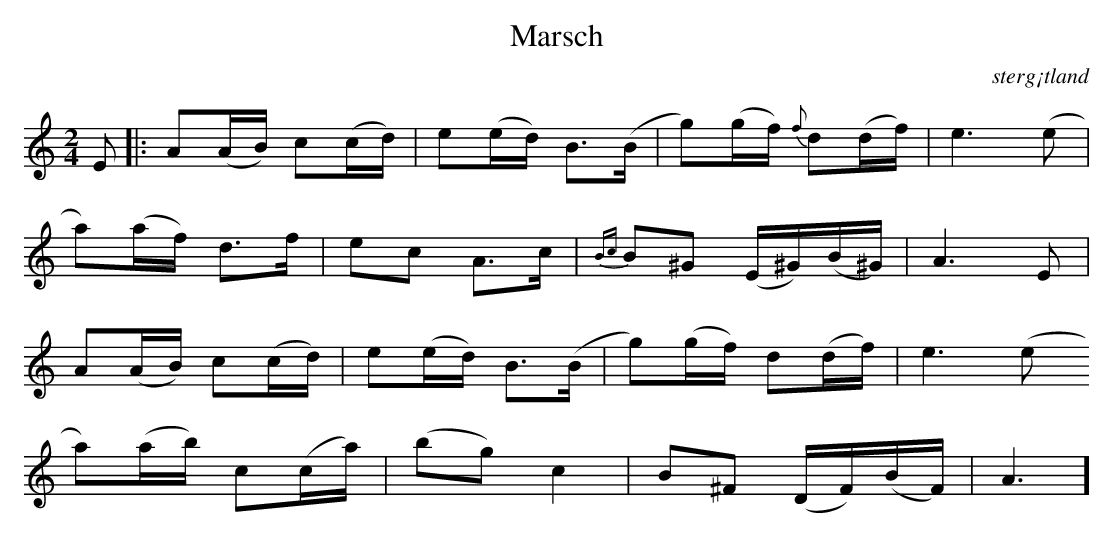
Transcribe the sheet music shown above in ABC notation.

X:1
T:Marsch
O: sterg¡tland
M: 2/4
L: 1/16
K: Am
E2 |: A2(AB) c2(cd) | e2(ed) B3(B | g2)(gf){f} d2(df) | e6 (e2 |
a2)(af) d3f | e2c2 A3c |{Bc} B2^G2 (E^G)(B^G)| A6 E2 |
A2(AB) c2(cd) | e2(ed) B3(B | g2)(gf) d2(df) | e6 (e2
a2)(ab) c2(ca) | (b2g2) c4 | B2^F2 (DF)(BF)| A6]
